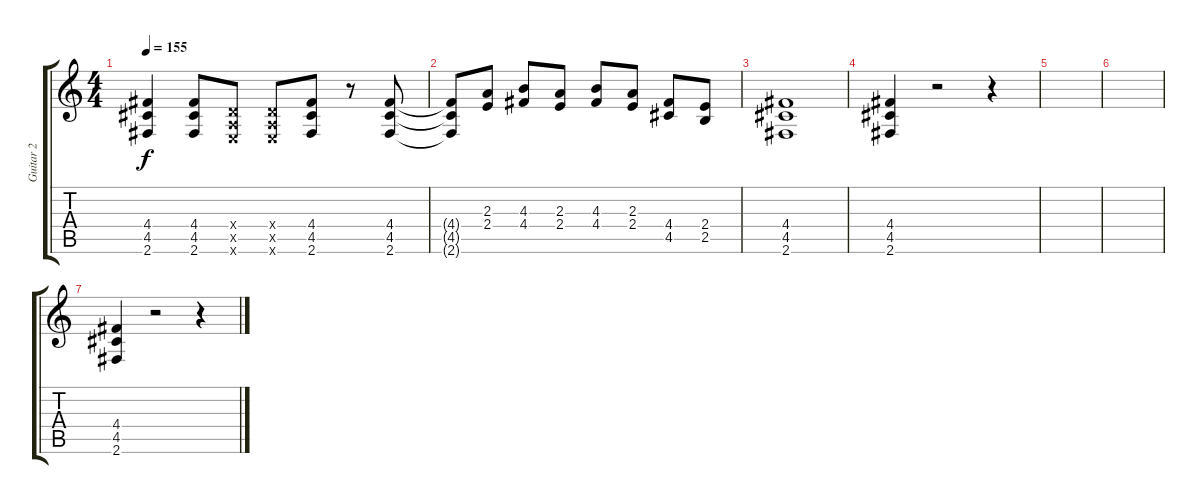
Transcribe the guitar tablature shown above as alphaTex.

\track ("Guitar 2" "Guitar 2") {instrument overdrivenguitar}
\staff {score tabs}
\tuning (E4 B3 G3 D3 A2 E2) {hide}
\ts (4 4)
\tempo 155
\clef g2
\ks c
(4.4 4.5 2.6).4{dy f} (4.4 4.5 2.6).8 (0.4{x} 0.5{x} 0.6{x}).8 (0.4{x} 0.5{x} 0.6{x}).8 (4.4 4.5 2.6).8 r.8 (4.4 4.5 2.6).8 |
(4.4{t} 4.5{t} 2.6{t}).8 (2.3 2.4).8 (4.3 4.4).8 (2.3 2.4).8 (4.3 4.4).8 (2.3 2.4).8 (4.4 4.5).8 (2.4 2.5).8 |
(4.4 4.5 2.6).1{volume 1} |
(4.4 4.5 2.6).4{volume 13} r.2 r.4 |
|
|
(4.4 4.5 2.6).4 r.2 r.4
